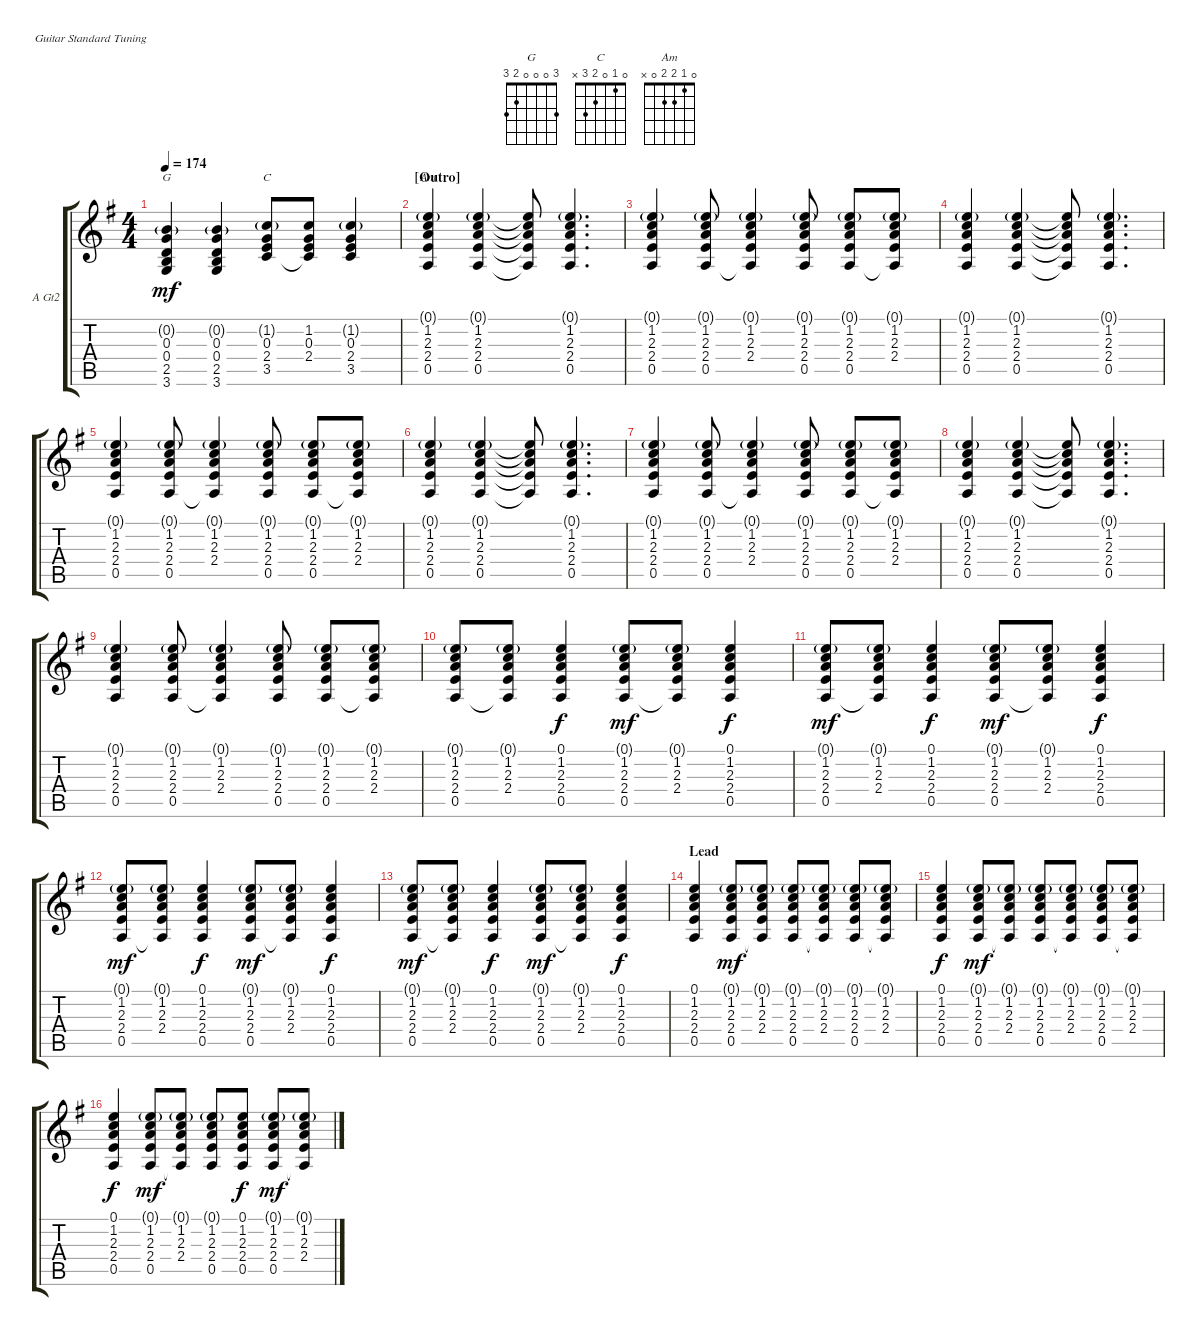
\bracketExtendMode groupsimilarinstruments
\firstSystemTrackNameOrientation horizontal
\otherSystemsTrackNameOrientation horizontal
\track ("Acoustic Guitar 2" "A Gt2") {instrument electricguitarclean}
\staff {score tabs}
\tuning (E4 B3 G3 D3 A2 E2)
\chord ("G" 3 0 0 0 2 3)
\chord ("C" 0 1 0 2 3 x)
\chord ("Am" 0 1 2 2 0 x)
\ts (4 4)
\tempo 174
\clef g2
\ks eminor
(3.6 2.5 0.4 0.3 0.2{g}).4{ch "G" dy mf} (3.6 2.5 0.4 0.3 0.2{g}).4 (3.5 2.4 0.3 1.2{g}).8{ch "C"} (3.5{t} 2.4 0.3 1.2).8 (3.5 2.4 0.3 1.2{g}).4 |
\section ("" "[Outro]")
(0.1{g} 1.2 2.3 2.4 0.5).4{ch "Am"} (0.1{g} 1.2 2.3 2.4 0.5).4 (0.1{t} 1.2{t} 2.3{t} 2.4{t} 0.5{t}).8 (0.1{g} 1.2 2.3 2.4 0.5).4{d} |
(0.1{g} 1.2 2.3 2.4 0.5).4 (1.2 2.3 2.4 0.5 0.1{g}).8 (0.1{g} 1.2 2.3 2.4 0.5{t}).4 (0.1{g} 1.2 2.3 2.4 0.5).8 (0.1{g} 1.2 2.3 2.4 0.5).8 (0.1{g} 1.2 2.3 2.4 0.5{t}).8 |
(0.1{g} 1.2 2.3 2.4 0.5).4 (0.1{g} 1.2 2.3 2.4 0.5).4 (0.1{t} 1.2{t} 2.3{t} 2.4{t} 0.5{t}).8 (0.1{g} 1.2 2.3 2.4 0.5).4{d} |
(0.1{g} 1.2 2.3 2.4 0.5).4 (1.2 2.3 2.4 0.5 0.1{g}).8 (0.1{g} 1.2 2.3 2.4 0.5{t}).4 (0.1{g} 1.2 2.3 2.4 0.5).8 (0.1{g} 1.2 2.3 2.4 0.5).8 (0.1{g} 1.2 2.3 2.4 0.5{t}).8 |
(0.1{g} 1.2 2.3 2.4 0.5).4 (0.1{g} 1.2 2.3 2.4 0.5).4 (0.1{t} 1.2{t} 2.3{t} 2.4{t} 0.5{t}).8 (0.1{g} 1.2 2.3 2.4 0.5).4{d} |
(0.1{g} 1.2 2.3 2.4 0.5).4 (1.2 2.3 2.4 0.5 0.1{g}).8 (0.1{g} 1.2 2.3 2.4 0.5{t}).4 (0.1{g} 1.2 2.3 2.4 0.5).8 (0.1{g} 1.2 2.3 2.4 0.5).8 (0.1{g} 1.2 2.3 2.4 0.5{t}).8 |
(0.1{g} 1.2 2.3 2.4 0.5).4 (0.1{g} 1.2 2.3 2.4 0.5).4 (0.1{t} 1.2{t} 2.3{t} 2.4{t} 0.5{t}).8 (0.1{g} 1.2 2.3 2.4 0.5).4{d} |
(0.1{g} 1.2 2.3 2.4 0.5).4 (1.2 2.3 2.4 0.5 0.1{g}).8 (0.1{g} 1.2 2.3 2.4 0.5{t}).4 (0.1{g} 1.2 2.3 2.4 0.5).8 (0.1{g} 1.2 2.3 2.4 0.5).8 (0.1{g} 1.2 2.3 2.4 0.5{t}).8 |
(0.1{g} 1.2 2.3 2.4 0.5).8 (0.1{g} 1.2 2.3 2.4 0.5{t}).8 (0.1 1.2 2.3 2.4 0.5).4{dy f} (0.1{g} 1.2 2.3 2.4 0.5).8{dy mf} (0.1{g} 1.2 2.3 2.4 0.5{t}).8 (0.1 1.2 2.3 2.4 0.5).4{dy f} |
(0.1{g} 1.2 2.3 2.4 0.5).8{dy mf} (0.1{g} 1.2 2.3 2.4 0.5{t}).8 (0.1 1.2 2.3 2.4 0.5).4{dy f} (0.1{g} 1.2 2.3 2.4 0.5).8{dy mf} (0.1{g} 1.2 2.3 2.4 0.5{t}).8 (0.1 1.2 2.3 2.4 0.5).4{dy f} |
(0.1{g} 1.2 2.3 2.4 0.5).8{dy mf} (0.1{g} 1.2 2.3 2.4 0.5{t}).8 (0.1 1.2 2.3 2.4 0.5).4{dy f} (0.1{g} 1.2 2.3 2.4 0.5).8{dy mf} (0.1{g} 1.2 2.3 2.4 0.5{t}).8 (0.1 1.2 2.3 2.4 0.5).4{dy f} |
(0.1{g} 1.2 2.3 2.4 0.5).8{dy mf} (0.1{g} 1.2 2.3 2.4 0.5{t}).8 (0.1 1.2 2.3 2.4 0.5).4{dy f} (0.1{g} 1.2 2.3 2.4 0.5).8{dy mf} (0.1{g} 1.2 2.3 2.4 0.5{t}).8 (0.1 1.2 2.3 2.4 0.5).4{dy f} |
\section ("" "Lead")
(0.1 1.2 2.3 2.4 0.5).4 (0.1{g} 1.2 2.3 2.4 0.5).8{dy mf} (0.1{g} 1.2 2.3 2.4 0.5{t}).8 (0.1{g} 1.2 2.3 2.4 0.5).8 (0.1{g} 1.2 2.3 2.4 0.5{t}).8 (0.1{g} 1.2 2.3 2.4 0.5).8 (0.1{g} 1.2 2.3 2.4 0.5{t}).8 |
(0.1 1.2 2.3 2.4 0.5).4{dy f} (0.1{g} 1.2 2.3 2.4 0.5).8{dy mf} (0.1{g} 1.2 2.3 2.4 0.5{t}).8 (0.1{g} 1.2 2.3 2.4 0.5).8 (0.1{g} 1.2 2.3 2.4 0.5{t}).8 (0.1{g} 1.2 2.3 2.4 0.5).8 (0.1{g} 1.2 2.3 2.4 0.5{t}).8 |
(0.1 1.2 2.3 2.4 0.5).4{dy f} (0.1{g} 1.2 2.3 2.4 0.5).8{dy mf} (0.1{g} 1.2 2.3 2.4 0.5{t}).8 (0.1{g} 1.2 2.3 2.4 0.5).8 (0.1 1.2 2.3 2.4 0.5).8{dy f} (0.1{g} 1.2 2.3 2.4 0.5).8{dy mf} (0.1{g} 1.2 2.3 2.4 0.5{t}).8
